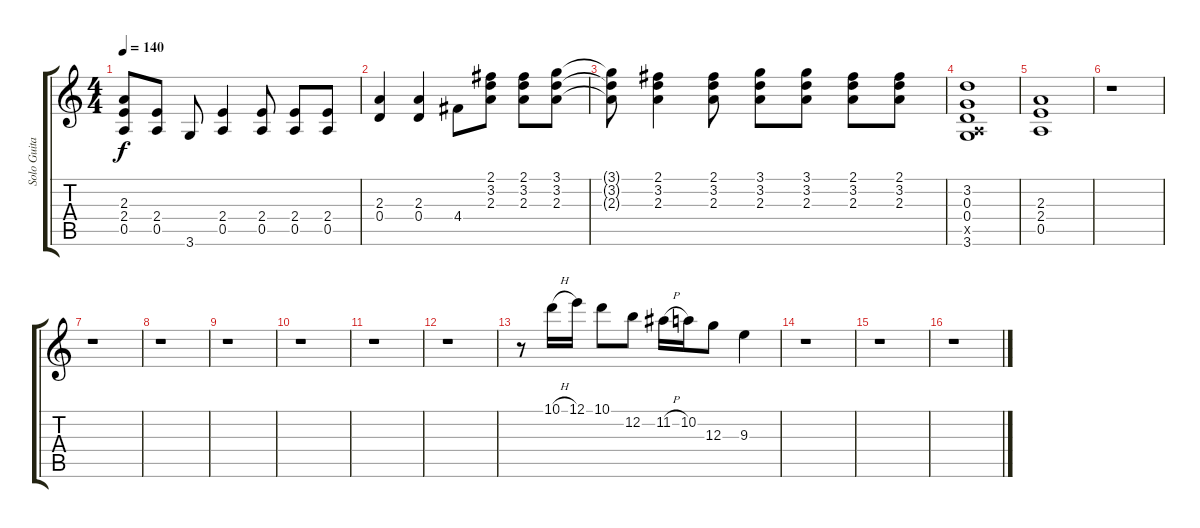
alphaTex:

\track ("Solo Guitar" "Solo Guita") {instrument distortionguitar}
\staff {score tabs}
\tuning (E4 B3 G3 D3 A2 E2) {hide}
\ts (4 4)
\tempo 140
\clef g2
\ks c
(2.3{t} 2.4{t} 0.5{t}).8{dy f} (2.4 0.5).8 3.6.8 (2.4 0.5).4 (2.4 0.5).8 (2.4 0.5).8 (2.4 0.5).8 |
(2.3 0.4).4 (2.3 0.4).4 4.4.8 (2.1 3.2 2.3).8 (2.1 3.2 2.3).8 (3.1 3.2 2.3).8 |
(3.1{t} 3.2{t} 2.3{t}).8 (2.1 3.2 2.3).4 (2.1 3.2 2.3).8 (3.1 3.2 2.3).8 (3.1 3.2 2.3).8 (2.1 3.2 2.3).8 (2.1 3.2 2.3).8 |
(3.2 0.3 0.4 0.5{x} 3.6).1 |
(2.3 2.4 0.5).1 |
r.1 |
r.1 |
r.1 |
r.1 |
r.1 |
r.1 |
r.1 |
r.8 10.1{h}.16 12.1.16 10.1.8 12.2.8 11.2{h}.16 10.2.16 12.3.8 9.3.4 |
r.1 |
r.1 |
r.1
